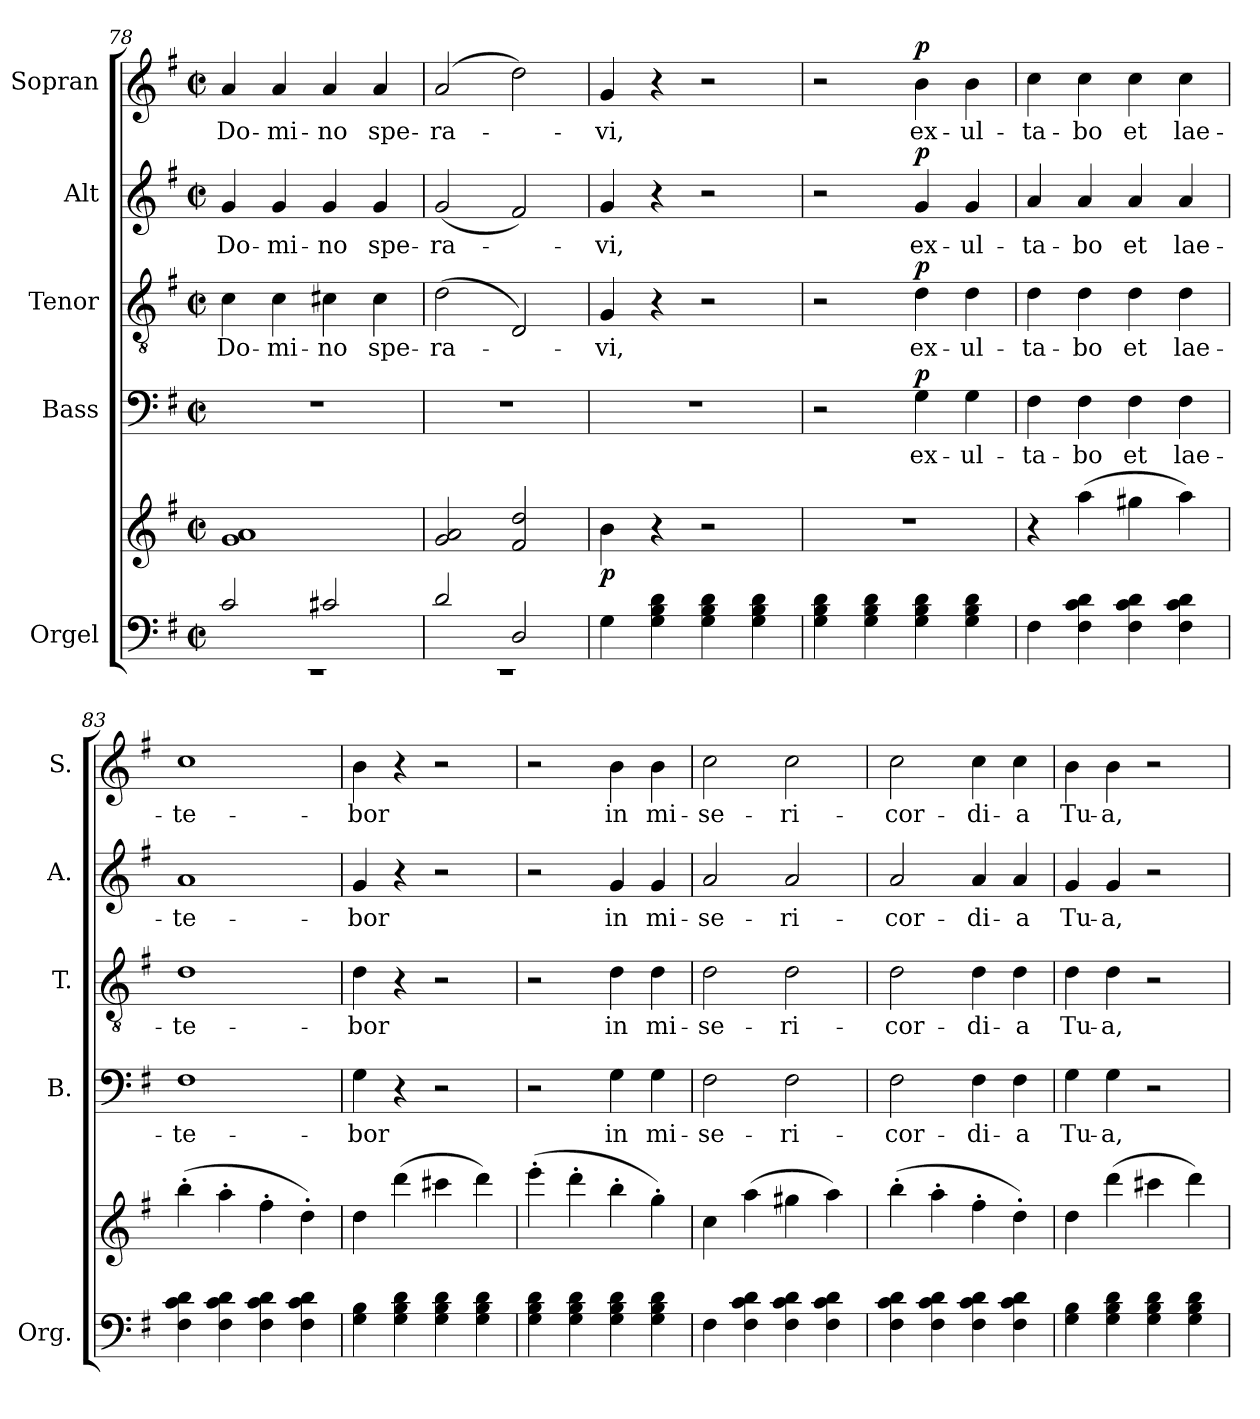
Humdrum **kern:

**kern	**kern	**dynam	**kern	**text	**dynam	**kern	**text	**dynam	**kern	**text	**dynam	**kern	**text	**dynam
*part5	*part5	*part5	*part4	*part4	*part4	*part3	*part3	*part3	*part2	*part2	*part2	*part1	*part1	*part1
*staff6	*staff5	*staff5/6	*staff4	*staff4	*staff4	*staff3	*staff3	*staff3	*staff2	*staff2	*staff2	*staff1	*staff1	*staff1
*I"Orgel	*	*	*I"Bass	*	*	*I"Tenor	*	*	*I"Alt	*	*	*I"Sopran	*	*
*I'Org.	*	*	*I'B.	*	*	*I'T.	*	*	*I'A.	*	*	*I'S.	*	*
*clefF4	*clefG2	*	*clefF4	*	*	*clefGv2	*	*	*clefG2	*	*	*clefG2	*	*
*k[f#]	*k[f#]	*	*k[f#]	*	*	*k[f#]	*	*	*k[f#]	*	*	*k[f#]	*	*
*G:	*G:	*	*G:	*	*	*G:	*	*	*G:	*	*	*G:	*	*
*M2/2	*M2/2	*	*M2/2	*	*	*M2/2	*	*	*M2/2	*	*	*M2/2	*	*
*met(c|)	*met(c|)	*	*met(c|)	*	*	*met(c|)	*	*	*met(c|)	*	*	*met(c|)	*	*
=78	=78	=78	=78	=78	=78	=78	=78	=78	=78	=78	=78	=78	=78	=78
*^	*	*	*	*	*	*	*	*	*	*	*	*	*	*
!	!	!	!	!	!	!	!	!LO:LY:b	!	!	!LO:LY:b	!	!	!LO:LY:b	!
2c/	1rEE	1g 1a	.	1r	.	.	4c\	Do-	.	4g/	Do-	.	4a/	Do-	.
!	!	!	!	!	!	!	!	!LO:LY:b	!	!	!LO:LY:b	!	!	!LO:LY:b	!
.	.	.	.	.	.	.	4c\	-mi-	.	4g/	-mi-	.	4a/	-mi-	.
!	!	!	!	!	!	!	!	!LO:LY:b	!	!	!LO:LY:b	!	!	!LO:LY:b	!
2c#X/	.	.	.	.	.	.	4c#X\	-no	.	4g/	-no	.	4a/	-no	.
!	!	!	!	!	!	!	!	!LO:LY:b	!	!	!LO:LY:b	!	!	!LO:LY:b	!
.	.	.	.	.	.	.	4c#\	spe-	.	4g/	spe-	.	4a/	spe-	.
=79	=79	=79	=79	=79	=79	=79	=79	=79	=79	=79	=79	=79	=79	=79	=79
!	!	!	!	!	!	!	!	!LO:LY:b	!	!	!LO:LY:b	!	!	!LO:LY:b	!
2d/	1rEE	2g/ 2a/	.	1r	.	.	(>2d\	-ra-	.	(<2g/	-ra-	.	(2a/	-ra-	.
2D/	.	2f#/ 2dd/	.	.	.	.	2D/)	.	.	2f#/)	.	.	2dd\)	.	.
*v	*v	*	*	*	*	*	*	*	*	*	*	*	*	*	*
=80	=80	=80	=80	=80	=80	=80	=80	=80	=80	=80	=80	=80	=80	=80
!	!	!LO:DY:b	!	!	!	!	!LO:LY:b	!	!	!LO:LY:b	!	!	!LO:LY:b	!
4G\	4b\	p	1r	.	.	4G/	-vi,	.	4g/	-vi,	.	4g/	-vi,	.
4G\ 4B\ 4d\	4r	.	.	.	.	4r	.	.	4r	.	.	4r	.	.
4G\ 4B\ 4d\	2r	.	.	.	.	2r	.	.	2r	.	.	2r	.	.
4G\ 4B\ 4d\	.	.	.	.	.	.	.	.	.	.	.	.	.	.
=81	=81	=81	=81	=81	=81	=81	=81	=81	=81	=81	=81	=81	=81	=81
4G\ 4B\ 4d\	1r	.	2r	.	.	2r	.	.	2r	.	.	2r	.	.
4G\ 4B\ 4d\	.	.	.	.	.	.	.	.	.	.	.	.	.	.
!	!	!	!	!LO:LY:b	!LO:DY:a	!	!LO:LY:b	!LO:DY:a	!	!LO:LY:b	!LO:DY:a	!	!LO:LY:b	!LO:DY:a
4G\ 4B\ 4d\	.	.	4G\	ex-	p	4d\	ex-	p	4g/	ex-	p	4b\	ex-	p
!	!	!	!	!LO:LY:b	!	!	!LO:LY:b	!	!	!LO:LY:b	!	!	!LO:LY:b	!
4G\ 4B\ 4d\	.	.	4G\	-ul-	.	4d\	-ul-	.	4g/	-ul-	.	4b\	-ul-	.
=82	=82	=82	=82	=82	=82	=82	=82	=82	=82	=82	=82	=82	=82	=82
!	!	!	!	!LO:LY:b	!	!	!LO:LY:b	!	!	!LO:LY:b	!	!	!LO:LY:b	!
4F#\	4r	.	4F#\	-ta-	.	4d\	-ta-	.	4a/	-ta-	.	4cc\	-ta-	.
!	!	!	!	!LO:LY:b	!	!	!LO:LY:b	!	!	!LO:LY:b	!	!	!LO:LY:b	!
4F#\ 4c\ 4d\	(>4aa\	.	4F#\	-bo	.	4d\	-bo	.	4a/	-bo	.	4cc\	-bo	.
!	!	!	!	!LO:LY:b	!	!	!LO:LY:b	!	!	!LO:LY:b	!	!	!LO:LY:b	!
4F#\ 4c\ 4d\	4gg#X\	.	4F#\	et	.	4d\	et	.	4a/	et	.	4cc\	et	.
!	!	!	!	!LO:LY:b	!	!	!LO:LY:b	!	!	!LO:LY:b	!	!	!LO:LY:b	!
4F#\ 4c\ 4d\	4aa\)	.	4F#\	lae-	.	4d\	lae-	.	4a/	lae-	.	4cc\	lae-	.
=83	=83	=83	=83	=83	=83	=83	=83	=83	=83	=83	=83	=83	=83	=83
!	!	!	!	!LO:LY:b	!	!	!LO:LY:b	!	!	!LO:LY:b	!	!	!LO:LY:b	!
4F#\ 4c\ 4d\	(>4bb'>\	.	1F#	-te-	.	1d	-te-	.	1a	-te-	.	1cc	-te-	.
4F#\ 4c\ 4d\	4aa'>\	.	.	.	.	.	.	.	.	.	.	.	.	.
4F#\ 4c\ 4d\	4ff#'>\	.	.	.	.	.	.	.	.	.	.	.	.	.
4F#\ 4c\ 4d\	4dd'>\)	.	.	.	.	.	.	.	.	.	.	.	.	.
!!LO:LB:g=z
=84	=84	=84	=84	=84	=84	=84	=84	=84	=84	=84	=84	=84	=84	=84
!	!	!	!	!LO:LY:b	!	!	!LO:LY:b	!	!	!LO:LY:b	!	!	!LO:LY:b	!
4G\ 4B\	4dd\	.	4G\	-bor	.	4d\	-bor	.	4g/	-bor	.	4b\	-bor	.
4G\ 4B\ 4d\	(>4ddd\	.	4r	.	.	4r	.	.	4r	.	.	4r	.	.
4G\ 4B\ 4d\	4ccc#X\	.	2r	.	.	2r	.	.	2r	.	.	2r	.	.
4G\ 4B\ 4d\	4ddd\)	.	.	.	.	.	.	.	.	.	.	.	.	.
=85	=85	=85	=85	=85	=85	=85	=85	=85	=85	=85	=85	=85	=85	=85
4G\ 4B\ 4d\	(>4eee'>\	.	2r	.	.	2r	.	.	2r	.	.	2r	.	.
4G\ 4B\ 4d\	4ddd'>\	.	.	.	.	.	.	.	.	.	.	.	.	.
!	!	!	!	!LO:LY:b	!	!	!LO:LY:b	!	!	!LO:LY:b	!	!	!LO:LY:b	!
4G\ 4B\ 4d\	4bb'>\	.	4G\	in	.	4d\	in	.	4g/	in	.	4b\	in	.
!	!	!	!	!LO:LY:b	!	!	!LO:LY:b	!	!	!LO:LY:b	!	!	!LO:LY:b	!
4G\ 4B\ 4d\	4gg'>\)	.	4G\	mi-	.	4d\	mi-	.	4g/	mi-	.	4b\	mi-	.
=86	=86	=86	=86	=86	=86	=86	=86	=86	=86	=86	=86	=86	=86	=86
!	!	!	!	!LO:LY:b	!	!	!LO:LY:b	!	!	!LO:LY:b	!	!	!LO:LY:b	!
4F#\	4cc\	.	2F#\	-se-	.	2d\	-se-	.	2a/	-se-	.	2cc\	-se-	.
4F#\ 4c\ 4d\	(>4aa\	.	.	.	.	.	.	.	.	.	.	.	.	.
!	!	!	!	!LO:LY:b	!	!	!LO:LY:b	!	!	!LO:LY:b	!	!	!LO:LY:b	!
4F#\ 4c\ 4d\	4gg#X\	.	2F#\	-ri-	.	2d\	-ri-	.	2a/	-ri-	.	2cc\	-ri-	.
4F#\ 4c\ 4d\	4aa\)	.	.	.	.	.	.	.	.	.	.	.	.	.
=87	=87	=87	=87	=87	=87	=87	=87	=87	=87	=87	=87	=87	=87	=87
!	!	!	!	!LO:LY:b	!	!	!LO:LY:b	!	!	!LO:LY:b	!	!	!LO:LY:b	!
4F#\ 4c\ 4d\	(>4bb'>\	.	2F#\	-cor-	.	2d\	-cor-	.	2a/	-cor-	.	2cc\	-cor-	.
4F#\ 4c\ 4d\	4aa'>\	.	.	.	.	.	.	.	.	.	.	.	.	.
!	!	!	!	!LO:LY:b	!	!	!LO:LY:b	!	!	!LO:LY:b	!	!	!LO:LY:b	!
4F#\ 4c\ 4d\	4ff#'>\	.	4F#\	-di-	.	4d\	-di-	.	4a/	-di-	.	4cc\	-di-	.
!	!	!	!	!LO:LY:b	!	!	!LO:LY:b	!	!	!LO:LY:b	!	!	!LO:LY:b	!
4F#\ 4c\ 4d\	4dd'>\)	.	4F#\	-a	.	4d\	-a	.	4a/	-a	.	4cc\	-a	.
=88	=88	=88	=88	=88	=88	=88	=88	=88	=88	=88	=88	=88	=88	=88
!	!	!	!	!LO:LY:b	!	!	!LO:LY:b	!	!	!LO:LY:b	!	!	!LO:LY:b	!
4G\ 4B\	4dd\	.	4G\	Tu-	.	4d\	Tu-	.	4g/	Tu-	.	4b\	Tu-	.
!	!	!	!	!LO:LY:b	!	!	!LO:LY:b	!	!	!LO:LY:b	!	!	!LO:LY:b	!
4G\ 4B\ 4d\	(>4ddd\	.	4G\	-a,	.	4d\	-a,	.	4g/	-a,	.	4b\	-a,	.
4G\ 4B\ 4d\	4ccc#X\	.	2r	.	.	2r	.	.	2r	.	.	2r	.	.
4G\ 4B\ 4d\	4ddd\)	.	.	.	.	.	.	.	.	.	.	.	.	.
=	=	=	=	=	=	=	=	=	=	=	=	=	=	=
*-	*-	*-	*-	*-	*-	*-	*-	*-	*-	*-	*-	*-	*-	*-
